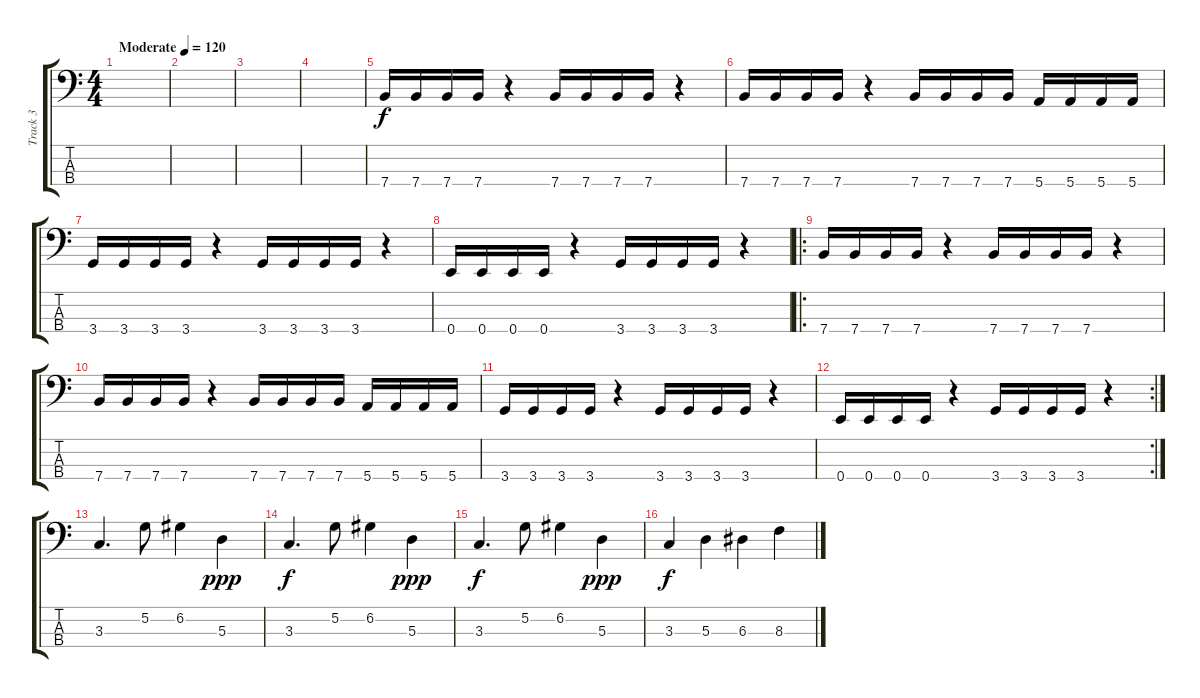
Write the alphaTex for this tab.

\track ("Track 3" "Track 3") {instrument fretlessbass}
\staff {score tabs}
\tuning (G2 D2 A1 E1) {hide}
\ts (4 4)
\tempo (120 "Moderate")
\clef f4
\ks c
|
|
|
|
7.4.16 7.4.16 7.4.16 7.4.16 r.4 7.4.16 7.4.16 7.4.16 7.4.16 r.4 |
7.4.16 7.4.16 7.4.16 7.4.16 r.4 7.4.16 7.4.16 7.4.16 7.4.16 5.4.16 5.4.16 5.4.16 5.4.16 |
3.4.16 3.4.16 3.4.16 3.4.16 r.4 3.4.16 3.4.16 3.4.16 3.4.16 r.4 |
0.4.16 0.4.16 0.4.16 0.4.16 r.4 3.4.16 3.4.16 3.4.16 3.4.16 r.4 |
\ro
7.4.16 7.4.16 7.4.16 7.4.16 r.4 7.4.16 7.4.16 7.4.16 7.4.16 r.4 |
7.4.16 7.4.16 7.4.16 7.4.16 r.4 7.4.16 7.4.16 7.4.16 7.4.16 5.4.16 5.4.16 5.4.16 5.4.16 |
3.4.16 3.4.16 3.4.16 3.4.16 r.4 3.4.16 3.4.16 3.4.16 3.4.16 r.4 |
\rc 2
0.4.16 0.4.16 0.4.16 0.4.16 r.4 3.4.16 3.4.16 3.4.16 3.4.16 r.4 |
3.3.4{d volume 8} 5.2.8 6.2.4 5.3.4{dy ppp} |
3.3.4{d dy f} 5.2.8 6.2.4 5.3.4{dy ppp} |
3.3.4{d dy f} 5.2.8 6.2.4 5.3.4{dy ppp} |
3.3.4{dy f} 5.3.4 6.3.4 8.3.4
